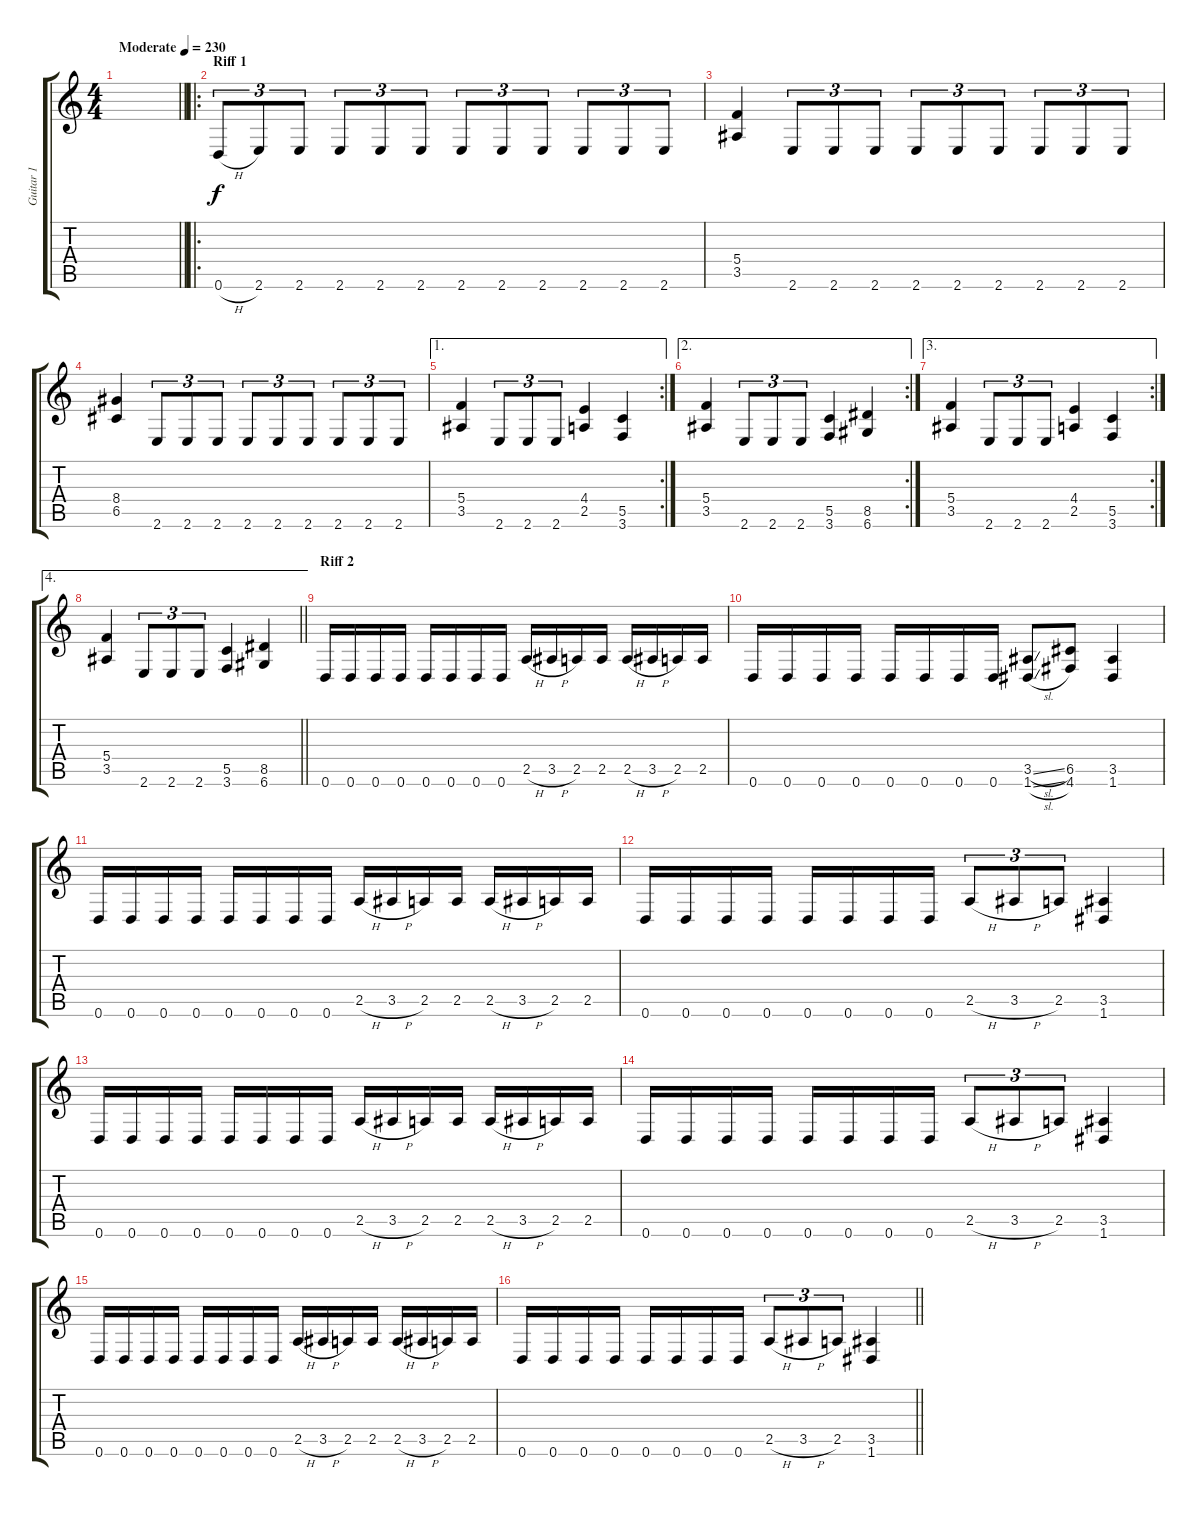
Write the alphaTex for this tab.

\track ("Guitar 1" "Guitar 1") {instrument distortionguitar}
\staff {score tabs}
\tuning (D4 A3 F3 C3 G2 D2) {hide}
\ts (4 4)
\tempo (230 "Moderate")
\clef g2
\barLineRight lightlight
\ks c
|
\ro
\section ("" "Riff 1")
0.6{h}.8{tu (3 2)} 2.6.8{tu (3 2)} 2.6.8{tu (3 2)} 2.6.8{tu (3 2)} 2.6.8{tu (3 2)} 2.6.8{tu (3 2)} 2.6.8{tu (3 2)} 2.6.8{tu (3 2)} 2.6.8{tu (3 2)} 2.6.8{tu (3 2)} 2.6.8{tu (3 2)} 2.6.8{tu (3 2)} |
(5.4 3.5).4 2.6.8{tu (3 2)} 2.6.8{tu (3 2)} 2.6.8{tu (3 2)} 2.6.8{tu (3 2)} 2.6.8{tu (3 2)} 2.6.8{tu (3 2)} 2.6.8{tu (3 2)} 2.6.8{tu (3 2)} 2.6.8{tu (3 2)} |
(8.4 6.5).4 2.6.8{tu (3 2)} 2.6.8{tu (3 2)} 2.6.8{tu (3 2)} 2.6.8{tu (3 2)} 2.6.8{tu (3 2)} 2.6.8{tu (3 2)} 2.6.8{tu (3 2)} 2.6.8{tu (3 2)} 2.6.8{tu (3 2)} |
\ae 1
\rc 2
(5.4 3.5).4 2.6.8{tu (3 2)} 2.6.8{tu (3 2)} 2.6.8{tu (3 2)} (4.4 2.5).4 (5.5 3.6).4 |
\ae 2
\rc 2
(5.4 3.5).4 2.6.8{tu (3 2)} 2.6.8{tu (3 2)} 2.6.8{tu (3 2)} (5.5 3.6).4 (8.5 6.6).4 |
\ae 3
\rc 2
(5.4 3.5).4 2.6.8{tu (3 2)} 2.6.8{tu (3 2)} 2.6.8{tu (3 2)} (4.4 2.5).4 (5.5 3.6).4 |
\ae 4
\barLineRight lightlight
(5.4 3.5).4 2.6.8{tu (3 2)} 2.6.8{tu (3 2)} 2.6.8{tu (3 2)} (5.5 3.6).4 (8.5 6.6).4 |
\section ("" "Riff 2")
0.6.16 0.6.16 0.6.16 0.6.16 0.6.16 0.6.16 0.6.16 0.6.16 2.5{h}.16 3.5{h}.16 2.5.16 2.5.16 2.5{h}.16 3.5{h}.16 2.5.16 2.5.16 |
0.6.16 0.6.16 0.6.16 0.6.16 0.6.16 0.6.16 0.6.16 0.6.16 (3.5{sl} 1.6{sl}).8 (6.5 4.6).8 (3.5 1.6).4 |
0.6.16 0.6.16 0.6.16 0.6.16 0.6.16 0.6.16 0.6.16 0.6.16 2.5{h}.16 3.5{h}.16 2.5.16 2.5.16 2.5{h}.16 3.5{h}.16 2.5.16 2.5.16 |
0.6.16 0.6.16 0.6.16 0.6.16 0.6.16 0.6.16 0.6.16 0.6.16 2.5{h}.8{tu (3 2)} 3.5{h}.8{tu (3 2)} 2.5.8{tu (3 2)} (3.5 1.6).4 |
0.6.16 0.6.16 0.6.16 0.6.16 0.6.16 0.6.16 0.6.16 0.6.16 2.5{h}.16 3.5{h}.16 2.5.16 2.5.16 2.5{h}.16 3.5{h}.16 2.5.16 2.5.16 |
0.6.16 0.6.16 0.6.16 0.6.16 0.6.16 0.6.16 0.6.16 0.6.16 2.5{h}.8{tu (3 2)} 3.5{h}.8{tu (3 2)} 2.5.8{tu (3 2)} (3.5 1.6).4 |
0.6.16 0.6.16 0.6.16 0.6.16 0.6.16 0.6.16 0.6.16 0.6.16 2.5{h}.16 3.5{h}.16 2.5.16 2.5.16 2.5{h}.16 3.5{h}.16 2.5.16 2.5.16 |
\barLineRight lightlight
0.6.16 0.6.16 0.6.16 0.6.16 0.6.16 0.6.16 0.6.16 0.6.16 2.5{h}.8{tu (3 2)} 3.5{h}.8{tu (3 2)} 2.5.8{tu (3 2)} (3.5 1.6).4
